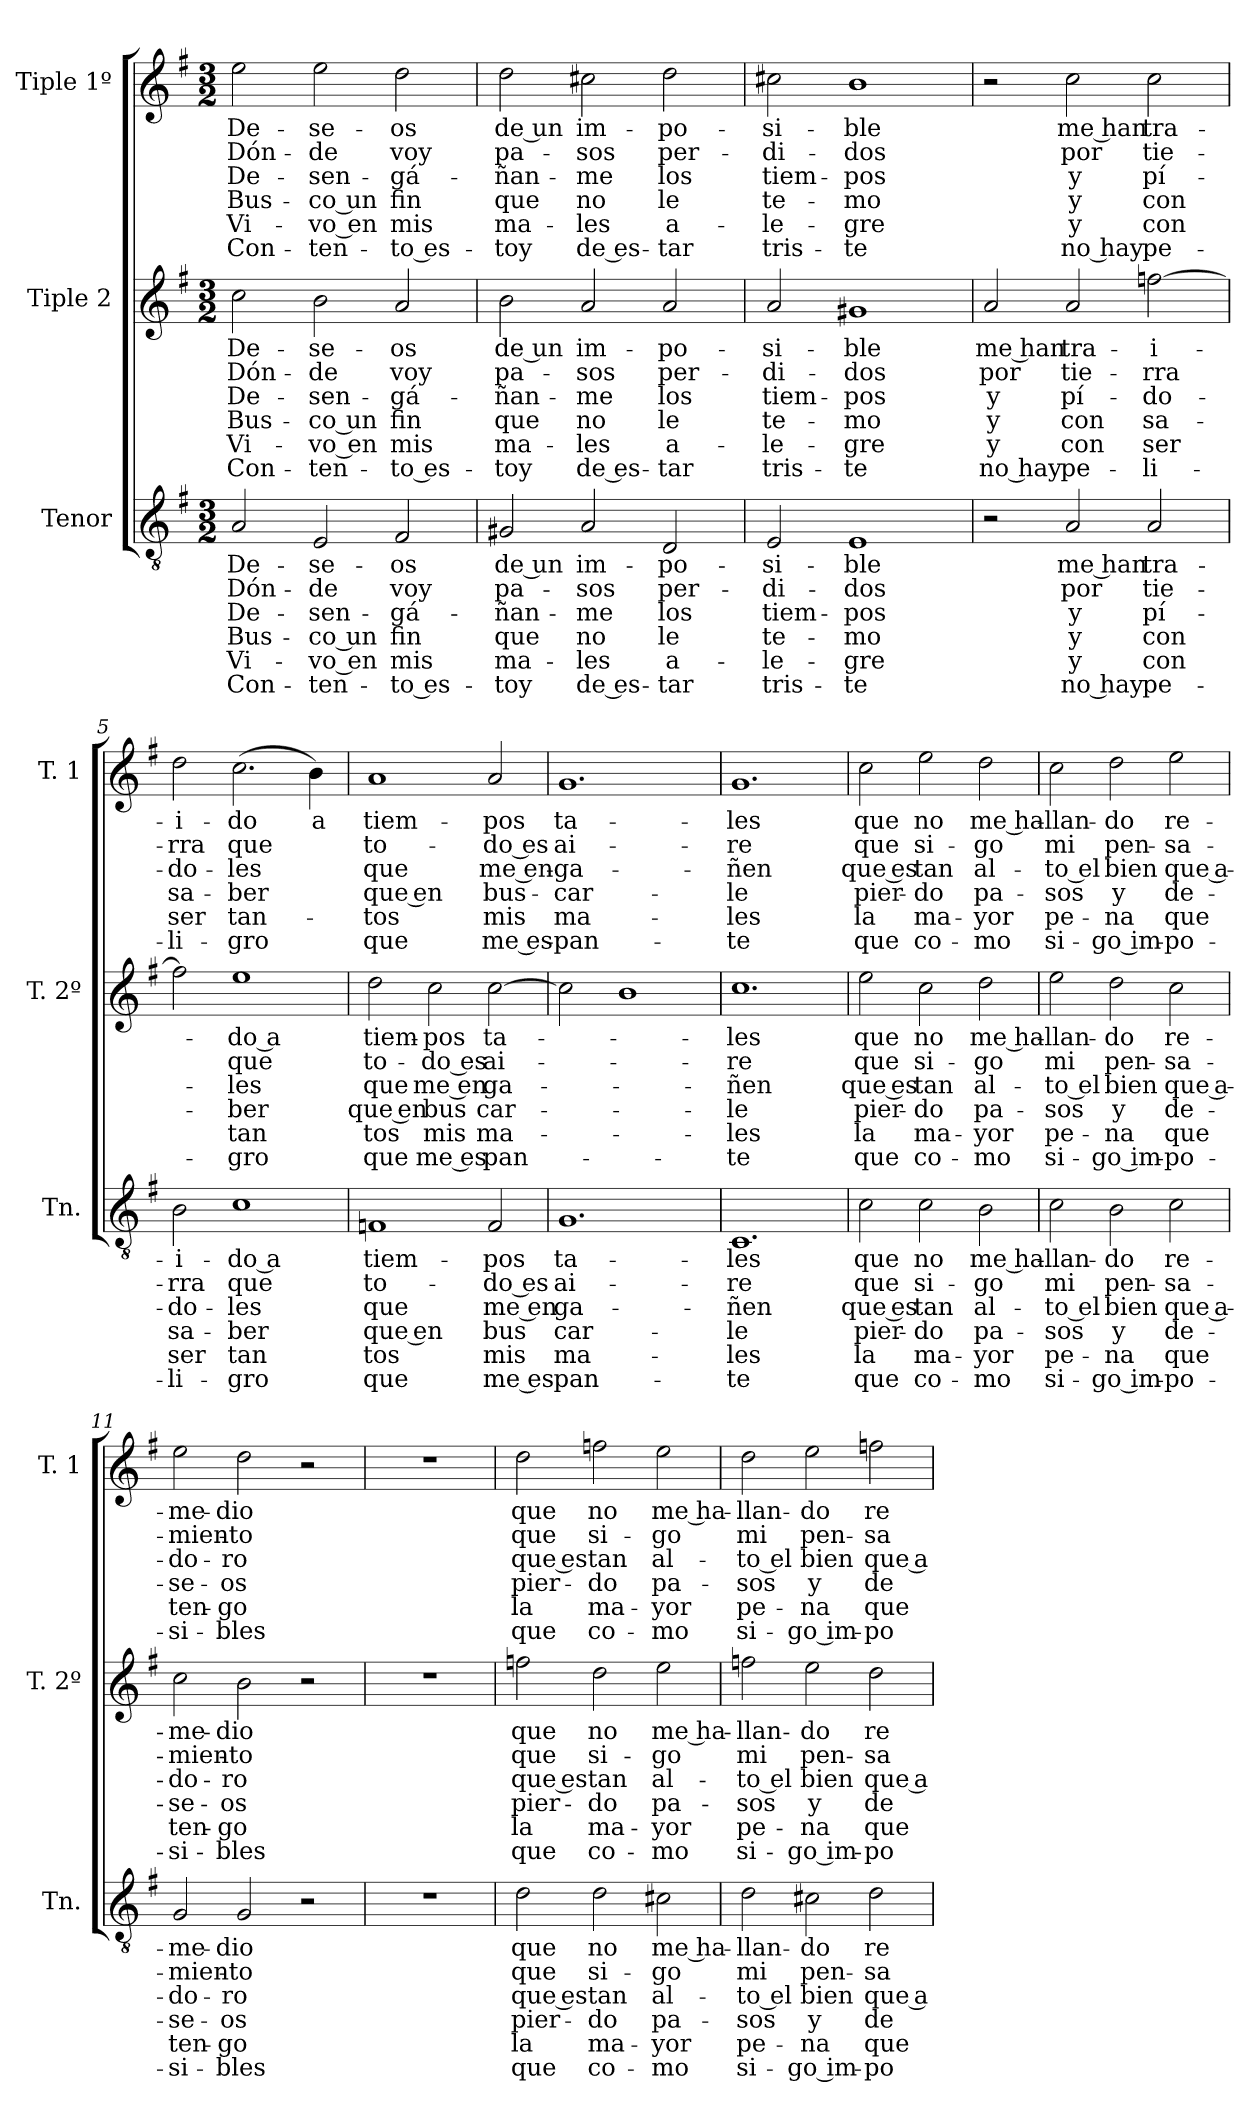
**kern	**text	**text	**text	**text	**text	**text	**kern	**text	**text	**text	**text	**text	**text	**kern	**text	**text	**text	**text	**text	**text
*part3	*part3	*part3	*part3	*part3	*part3	*part3	*part2	*part2	*part2	*part2	*part2	*part2	*part2	*part1	*part1	*part1	*part1	*part1	*part1	*part1
*staff3	*staff3	*staff3	*staff3	*staff3	*staff3	*staff3	*staff2	*staff2	*staff2	*staff2	*staff2	*staff2	*staff2	*staff1	*staff1	*staff1	*staff1	*staff1	*staff1	*staff1
*I"Tenor	*	*	*	*	*	*	*I"Tiple 2	*	*	*	*	*	*	*I"Tiple 1º	*	*	*	*	*	*
*I'Tn.	*	*	*	*	*	*	*I'T. 2º	*	*	*	*	*	*	*I'T. 1	*	*	*	*	*	*
*clefGv2	*	*	*	*	*	*	*clefG2	*	*	*	*	*	*	*clefG2	*	*	*	*	*	*
*k[f#]	*	*	*	*	*	*	*k[f#]	*	*	*	*	*	*	*k[f#]	*	*	*	*	*	*
*M3/2	*	*	*	*	*	*	*M3/2	*	*	*	*	*	*	*M3/2	*	*	*	*	*	*
=1	=1	=1	=1	=1	=1	=1	=1	=1	=1	=1	=1	=1	=1	=1	=1	=1	=1	=1	=1	=1
2A	De-	Dón-	De-	Bus-	Vi-	Con-	2cc	De-	Dón-	De-	Bus-	Vi-	Con-	2ee	De-	Dón-	De-	Bus-	Vi-	Con-
2E	-se-	-de	-sen-	-co un	-vo en	-ten-	2b	-se-	-de	-sen-	-co un	-vo en	-ten-	2ee	-se-	-de	-sen-	-co un	-vo en	-ten-
2F#	-os	voy	-gá-	fin	mis	to es-	2a	-os	voy	-gá-	fin	mis	to es-	2dd	-os	voy	-gá-	fin	mis	to es-
=2	=2	=2	=2	=2	=2	=2	=2	=2	=2	=2	=2	=2	=2	=2	=2	=2	=2	=2	=2	=2
2G#X	de un	pa-	-ñan-	que	ma-	-toy	2b	de un	pa-	-ñan-	que	ma-	-toy	2dd	de un	pa-	-ñan-	que	ma-	-toy
2A	im-	-sos	-me	no	-les	de es-	2a	im-	-sos	-me	no	-les	de es-	2cc#X	im-	-sos	-me	no	-les	de es-
2D	-po-	per-	los	le	a-	-tar	2a	-po-	per-	los	le	a-	-tar	2dd	-po-	per-	los	le	a-	-tar
=3	=3	=3	=3	=3	=3	=3	=3	=3	=3	=3	=3	=3	=3	=3	=3	=3	=3	=3	=3	=3
2E	-si-	-di-	tiem-	te-	-le-	tris-	2a	-si-	-di-	tiem-	te-	-le-	tris-	2cc#X	-si-	-di-	tiem-	te-	-le-	tris-
1E	-ble	-dos	-pos	-mo	-gre	-te	1g#X	-ble	-dos	-pos	-mo	-gre	-te	1b	-ble	-dos	-pos	-mo	-gre	-te
=4	=4	=4	=4	=4	=4	=4	=4	=4	=4	=4	=4	=4	=4	=4	=4	=4	=4	=4	=4	=4
2r	.	.	.	.	.	.	2a	me han	por	y	y	y	no hay	2r	.	.	.	.	.	.
2A	me han	por	y	y	y	no hay	2a	tra-	tie-	pí-	con	con	pe-	2cc	me han	por	y	y	y	no hay
2A	tra-	tie-	pí-	con	con	pe-	[2ffn	-i-	-rra	-do-	sa-	ser	-li-	2cc	tra-	tie-	pí-	con	con	pe-
=5	=5	=5	=5	=5	=5	=5	=5	=5	=5	=5	=5	=5	=5	=5	=5	=5	=5	=5	=5	=5
2B	-i-	-rra	-do-	sa-	ser	-li-	2ff]	.	.	.	.	.	.	2dd	-i-	-rra	-do-	sa-	ser	-li-
1c	-do a	que	-les	-ber	tan	-gro	1ee	-do a	que	-les	-ber	tan	-gro	(2.cc	-do	que	-les	-ber	tan-	-gro
.	.	.	.	.	.	.	.	.	.	.	.	.	.	4b)	a	.	.	.	.	.
=6	=6	=6	=6	=6	=6	=6	=6	=6	=6	=6	=6	=6	=6	=6	=6	=6	=6	=6	=6	=6
1Fn	tiem-	to-	que	que en	-tos	que	2dd	tiem-	to-	que	que en	-tos	que	1a	tiem-	to-	que	que en	-tos	que
.	.	.	.	.	.	.	2cc	-pos	-do es	me en	bus	mis	me es	.	.	.	.	.	.	.
2F	-pos	-do es	me en	bus	mis	me es	[2cc	ta-	ai-	-ga-	-car-	ma-	-pan-	2a	-pos	-do es	me en-	bus-	mis	me es-
=7	=7	=7	=7	=7	=7	=7	=7	=7	=7	=7	=7	=7	=7	=7	=7	=7	=7	=7	=7	=7
1.G	ta-	ai-	-ga-	-car-	ma-	-pan-	2cc]	.	.	.	.	.	.	1.g	ta-	ai-	-ga-	-car-	ma-	-pan-
.	.	.	.	.	.	.	1b	.	.	.	.	.	.	.	.	.	.	.	.	.
=8	=8	=8	=8	=8	=8	=8	=8	=8	=8	=8	=8	=8	=8	=8	=8	=8	=8	=8	=8	=8
1.C	-les	-re	-ñen	-le	-les	-te	1.cc	-les	-re	-ñen	-le	-les	-te	1.g	-les	-re	-ñen	-le	-les	-te
=9	=9	=9	=9	=9	=9	=9	=9	=9	=9	=9	=9	=9	=9	=9	=9	=9	=9	=9	=9	=9
2c	que	que	que es	pier-	la	que	2ee	que	que	que es	pier-	la	que	2cc	que	que	que es	pier-	la	que
2c	no	si-	tan	-do	ma-	co-	2cc	no	si-	tan	-do	ma-	co-	2ee	no	si-	tan	-do	ma-	co-
2B	me ha-	-go	al-	pa-	-yor	-mo	2dd	me ha-	-go	al-	pa-	-yor	-mo	2dd	me ha-	-go	al-	pa-	-yor	-mo
=10	=10	=10	=10	=10	=10	=10	=10	=10	=10	=10	=10	=10	=10	=10	=10	=10	=10	=10	=10	=10
2c	-llan-	mi	-to el	-sos	pe-	si-	2ee	-llan-	mi	-to el	-sos	pe-	si-	2cc	-llan-	mi	-to el	-sos	pe-	si-
2B	-do	pen-	bien	y	-na	go im-	2dd	-do	pen-	bien	y	-na	go im-	2dd	-do	pen-	bien	y	-na	go im-
2c	re-	-sa-	que a-	de-	que	-po-	2cc	re-	-sa-	que a-	de-	que	-po-	2ee	re-	-sa-	que a-	de-	que	-po-
=11	=11	=11	=11	=11	=11	=11	=11	=11	=11	=11	=11	=11	=11	=11	=11	=11	=11	=11	=11	=11
2G	-me-	-mien-	-do-	-se-	ten-	-si-	2cc	-me-	-mien-	-do-	-se-	ten-	-si-	2ee	-me-	-mien-	-do-	-se-	ten-	-si-
2G	-dio	-to	-ro	-os	-go	-bles	2b	-dio	-to	-ro	-os	-go	-bles	2dd	-dio	-to	-ro	-os	-go	-bles
2r	.	.	.	.	.	.	2r	.	.	.	.	.	.	2r	.	.	.	.	.	.
=12	=12	=12	=12	=12	=12	=12	=12	=12	=12	=12	=12	=12	=12	=12	=12	=12	=12	=12	=12	=12
1.r	.	.	.	.	.	.	1.r	.	.	.	.	.	.	1.r	.	.	.	.	.	.
=13	=13	=13	=13	=13	=13	=13	=13	=13	=13	=13	=13	=13	=13	=13	=13	=13	=13	=13	=13	=13
2d	que	que	que es	pier-	la	que	2ffn	que	que	que es	pier-	la	que	2dd	que	que	que es	pier-	la	que
2d	no	si-	tan	-do	ma-	co-	2dd	no	si-	tan	-do	ma-	co-	2ffn	no	si-	tan	-do	ma-	co-
2c#X	me ha-	-go	al-	pa-	-yor	-mo	2ee	me ha-	-go	al-	pa-	-yor	-mo	2ee	me ha-	-go	al-	pa-	-yor	-mo
=14	=14	=14	=14	=14	=14	=14	=14	=14	=14	=14	=14	=14	=14	=14	=14	=14	=14	=14	=14	=14
2d	-llan-	mi	-to el	-sos	pe-	si-	2ffn	-llan-	mi	-to el	-sos	pe-	si-	2dd	-llan-	mi	-to el	-sos	pe-	si-
2c#X	-do	pen-	bien	y	-na	go im-	2ee	-do	pen-	bien	y	-na	go im-	2ee	-do	pen-	bien	y	-na	go im-
2d	re-	-sa-	que a-	de-	que	-po-	2dd	re-	-sa-	que a-	de-	que	-po-	2ffn	re-	-sa-	que a-	de-	que	-po-
=	=	=	=	=	=	=	=	=	=	=	=	=	=	=	=	=	=	=	=	=
*-	*-	*-	*-	*-	*-	*-	*-	*-	*-	*-	*-	*-	*-	*-	*-	*-	*-	*-	*-	*-
